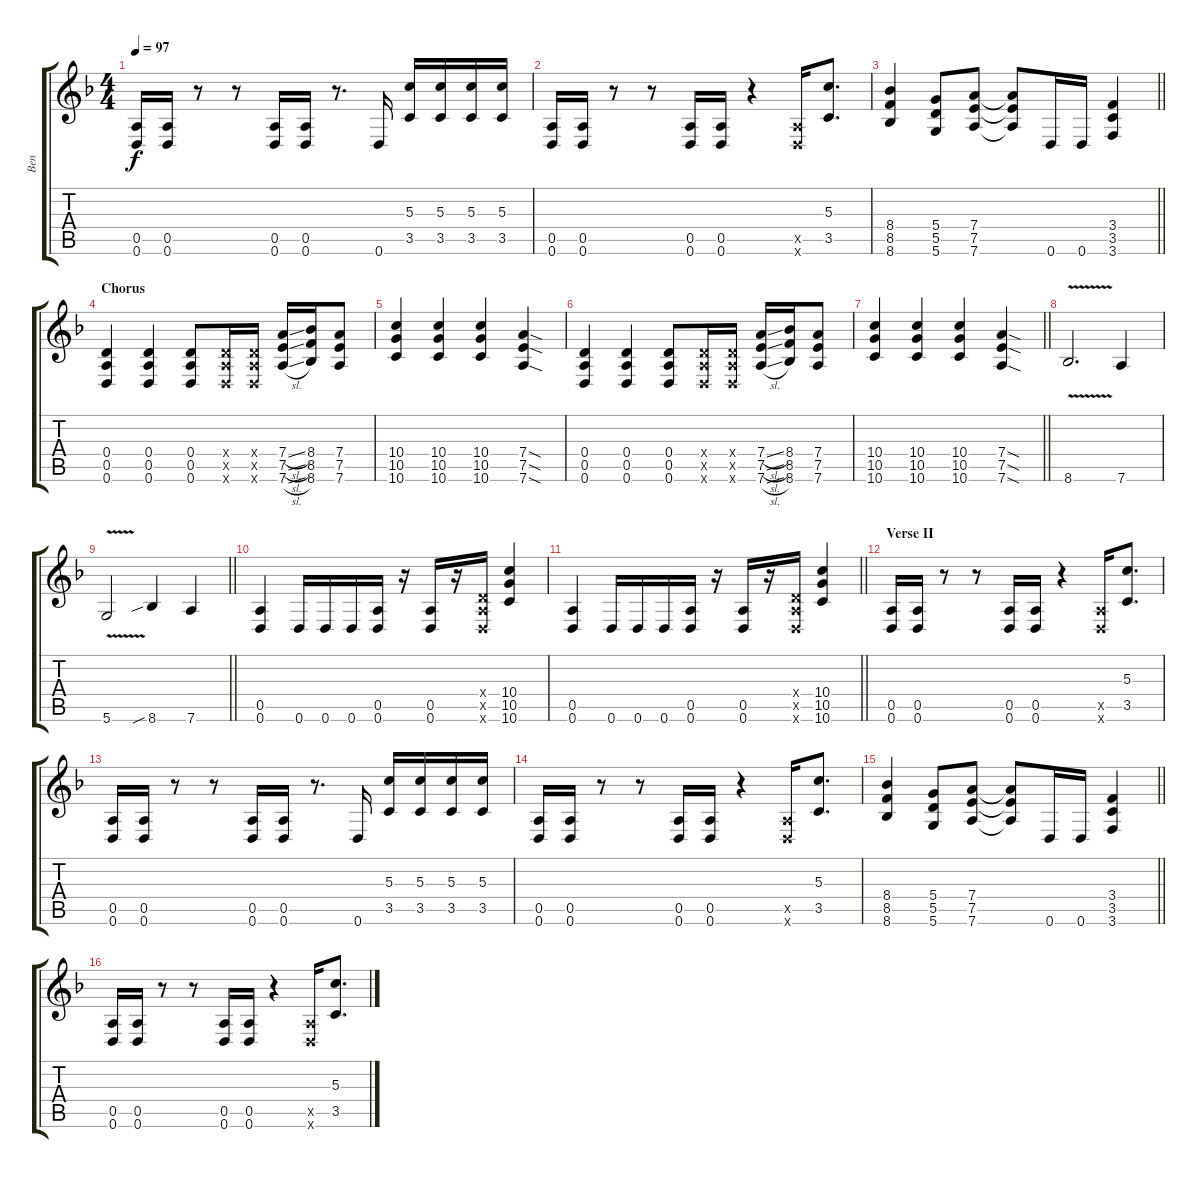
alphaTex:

\track ("Ben" "Ben") {instrument electricbassfinger}
\staff {score tabs}
\tuning (E4 B3 G3 D3 A2 D2) {hide}
\ts (4 4)
\tempo 97
\clef g2
\ks f
(0.5 0.6).16{dy f} (0.5 0.6).16 r.8 r.8 (0.5 0.6).16 (0.5 0.6).16 r.8{d} 0.6.16 (5.3 3.5).16 (5.3 3.5).16 (5.3 3.5).16 (5.3 3.5).16 |
(0.5 0.6).16 (0.5 0.6).16 r.8 r.8 (0.5 0.6).16 (0.5 0.6).16 r.4 (0.5{x} 0.6{x}).16 (5.3 3.5).8{d} |
\barLineRight lightlight
(8.4 8.5 8.6).4 (5.4 5.5 5.6).8 (7.4 7.5 7.6).8 (7.4{t} 7.5{t} 7.6{t}).8 0.6.16 0.6.16 (3.4 3.5 3.6).4 |
\section ("" "Chorus")
(0.4 0.5 0.6).4 (0.4 0.5 0.6).4 (0.4 0.5 0.6).8 (0.4{x} 0.5{x} 0.6{x}).16 (0.4{x} 0.5{x} 0.6{x}).16 (7.4{sl} 7.5{sl} 7.6{sl}).16 (8.4 8.5 8.6).16 (7.4 7.5 7.6).8 |
(10.4 10.5 10.6).4 (10.4 10.5 10.6).4 (10.4 10.5 10.6).4 (7.4{sod} 7.5{sod} 7.6{sod}).4 |
(0.4 0.5 0.6).4 (0.4 0.5 0.6).4 (0.4 0.5 0.6).8 (0.4{x} 0.5{x} 0.6{x}).16 (0.4{x} 0.5{x} 0.6{x}).16 (7.4{sl} 7.5{sl} 7.6{sl}).16 (8.4 8.5 8.6).16 (7.4 7.5 7.6).8 |
\barLineRight lightlight
(10.4 10.5 10.6).4 (10.4 10.5 10.6).4 (10.4 10.5 10.6).4 (7.4{sod} 7.5{sod} 7.6{sod}).4 |
8.6{v}.2{d} 7.6.4 |
\barLineRight lightlight
5.6{v}.2 8.6{sib}.4 7.6.4 |
(0.5 0.6).4 0.6.16 0.6.16 0.6.16 (0.5 0.6).16 r.16 (0.5 0.6).16 r.16 (0.4{x} 0.5{x} 0.6{x}).16 (10.4 10.5 10.6).4 |
\barLineRight lightlight
(0.5 0.6).4 0.6.16 0.6.16 0.6.16 (0.5 0.6).16 r.16 (0.5 0.6).16 r.16 (0.4{x} 0.5{x} 0.6{x}).16 (10.4 10.5 10.6).4 |
\section ("" "Verse II")
(0.5 0.6).16 (0.5 0.6).16 r.8 r.8 (0.5 0.6).16 (0.5 0.6).16 r.4 (0.5{x} 0.6{x}).16 (5.3 3.5).8{d} |
(0.5 0.6).16 (0.5 0.6).16 r.8 r.8 (0.5 0.6).16 (0.5 0.6).16 r.8{d} 0.6.16 (5.3 3.5).16 (5.3 3.5).16 (5.3 3.5).16 (5.3 3.5).16 |
(0.5 0.6).16 (0.5 0.6).16 r.8 r.8 (0.5 0.6).16 (0.5 0.6).16 r.4 (0.5{x} 0.6{x}).16 (5.3 3.5).8{d} |
\barLineRight lightlight
(8.4 8.5 8.6).4 (5.4 5.5 5.6).8 (7.4 7.5 7.6).8 (7.4{t} 7.5{t} 7.6{t}).8 0.6.16 0.6.16 (3.4 3.5 3.6).4 |
(0.5 0.6).16 (0.5 0.6).16 r.8 r.8 (0.5 0.6).16 (0.5 0.6).16 r.4 (0.5{x} 0.6{x}).16 (5.3 3.5).8{d}
